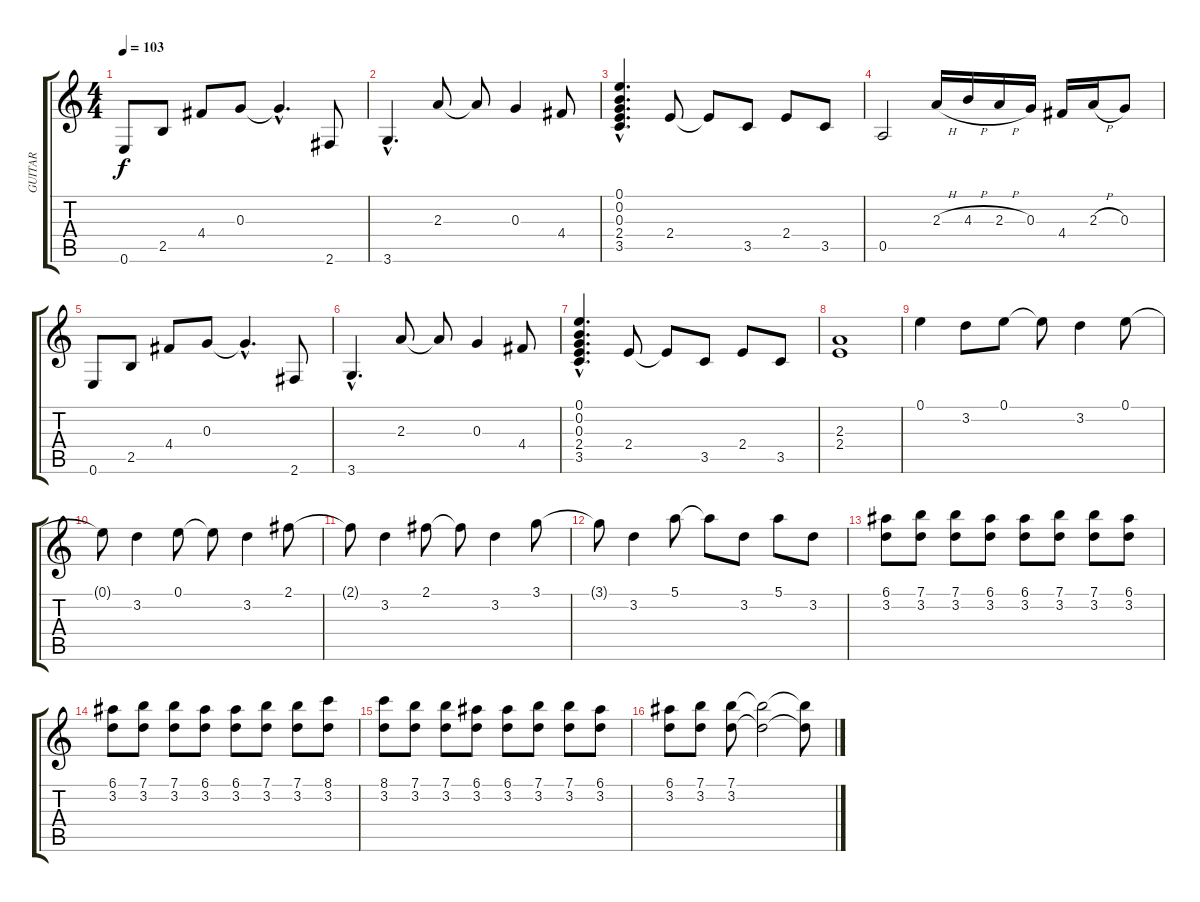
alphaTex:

\track ("GUITAR " "GUITAR ") {instrument distortionguitar}
\staff {score tabs}
\tuning (E4 B3 G3 D3 A2 E2) {hide}
\ts (4 4)
\tempo 103
\clef g2
\ks c
0.6.8{dy f} 2.5.8 4.4.8 0.3.8 0.3{hac t}.4{d} 2.6.8 |
3.6{hac}.4{d} 2.3.8 2.3{t}.8 0.3.4 4.4.8 |
(0.1{hac} 0.2{hac} 0.3{hac} 2.4{hac} 3.5{hac}).4{d} 2.4.8 2.4{t}.8 3.5.8 2.4.8 3.5.8 |
0.5.2 2.3{h}.16 4.3{h}.16 2.3{h}.16 0.3.16 4.4.16 2.3{h}.16 0.3.8 |
0.6.8 2.5.8 4.4.8 0.3.8 0.3{hac t}.4{d} 2.6.8 |
3.6{hac}.4{d} 2.3.8 2.3{t}.8 0.3.4 4.4.8 |
(0.1{hac} 0.2{hac} 0.3{hac} 2.4{hac} 3.5{hac}).4{d} 2.4.8 2.4{t}.8 3.5.8 2.4.8 3.5.8 |
(2.3 2.4).1 |
0.1.4 3.2.8 0.1.8 0.1{t}.8 3.2.4 0.1.8 |
0.1{t}.8 3.2.4 0.1.8 0.1{t}.8 3.2.4 2.1.8 |
2.1{t}.8 3.2.4 2.1.8 2.1{t}.8 3.2.4 3.1.8 |
3.1{t}.8 3.2.4 5.1.8 5.1{t}.8 3.2.8 5.1.8 3.2.8 |
(6.1 3.2).8 (7.1 3.2).8 (7.1 3.2).8 (6.1 3.2).8 (6.1 3.2).8 (7.1 3.2).8 (7.1 3.2).8 (6.1 3.2).8 |
(6.1 3.2).8 (7.1 3.2).8 (7.1 3.2).8 (6.1 3.2).8 (6.1 3.2).8 (7.1 3.2).8 (7.1 3.2).8 (8.1 3.2).8 |
(8.1 3.2).8 (7.1 3.2).8 (7.1 3.2).8 (6.1 3.2).8 (6.1 3.2).8 (7.1 3.2).8 (7.1 3.2).8 (6.1 3.2).8 |
(6.1 3.2).8 (7.1 3.2).8 (7.1 3.2).8 (7.1{t} 3.2{t}).2 (7.1{t} 3.2{t}).8
